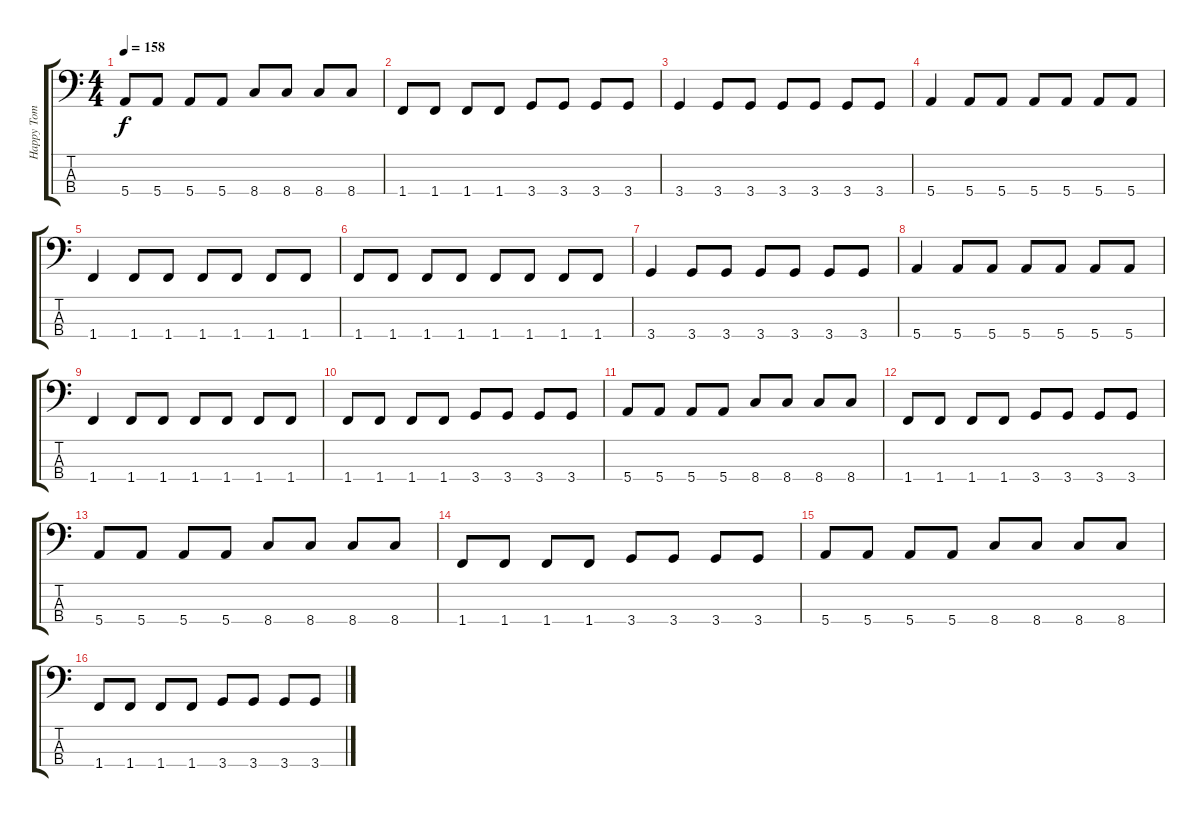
\track ("Happy Tom" "Happy Tom") {instrument electricbasspick}
\staff {score tabs}
\tuning (G2 D2 A1 E1) {hide}
\ts (4 4)
\tempo 158
\clef f4
\ks c
5.4.8{dy f} 5.4.8 5.4.8 5.4.8 8.4.8 8.4.8 8.4.8 8.4.8 |
1.4.8 1.4.8 1.4.8 1.4.8 3.4.8 3.4.8 3.4.8 3.4.8 |
3.4.4 3.4.8 3.4.8 3.4.8 3.4.8 3.4.8 3.4.8 |
5.4.4 5.4.8 5.4.8 5.4.8 5.4.8 5.4.8 5.4.8 |
1.4.4 1.4.8 1.4.8 1.4.8 1.4.8 1.4.8 1.4.8 |
1.4.8 1.4.8 1.4.8 1.4.8 1.4.8 1.4.8 1.4.8 1.4.8 |
3.4.4 3.4.8 3.4.8 3.4.8 3.4.8 3.4.8 3.4.8 |
5.4.4 5.4.8 5.4.8 5.4.8 5.4.8 5.4.8 5.4.8 |
1.4.4 1.4.8 1.4.8 1.4.8 1.4.8 1.4.8 1.4.8 |
1.4.8 1.4.8 1.4.8 1.4.8 3.4.8 3.4.8 3.4.8 3.4.8 |
5.4.8 5.4.8 5.4.8 5.4.8 8.4.8 8.4.8 8.4.8 8.4.8 |
1.4.8 1.4.8 1.4.8 1.4.8 3.4.8 3.4.8 3.4.8 3.4.8 |
5.4.8 5.4.8 5.4.8 5.4.8 8.4.8 8.4.8 8.4.8 8.4.8 |
1.4.8 1.4.8 1.4.8 1.4.8 3.4.8 3.4.8 3.4.8 3.4.8 |
5.4.8 5.4.8 5.4.8 5.4.8 8.4.8 8.4.8 8.4.8 8.4.8 |
1.4.8 1.4.8 1.4.8 1.4.8 3.4.8 3.4.8 3.4.8 3.4.8
